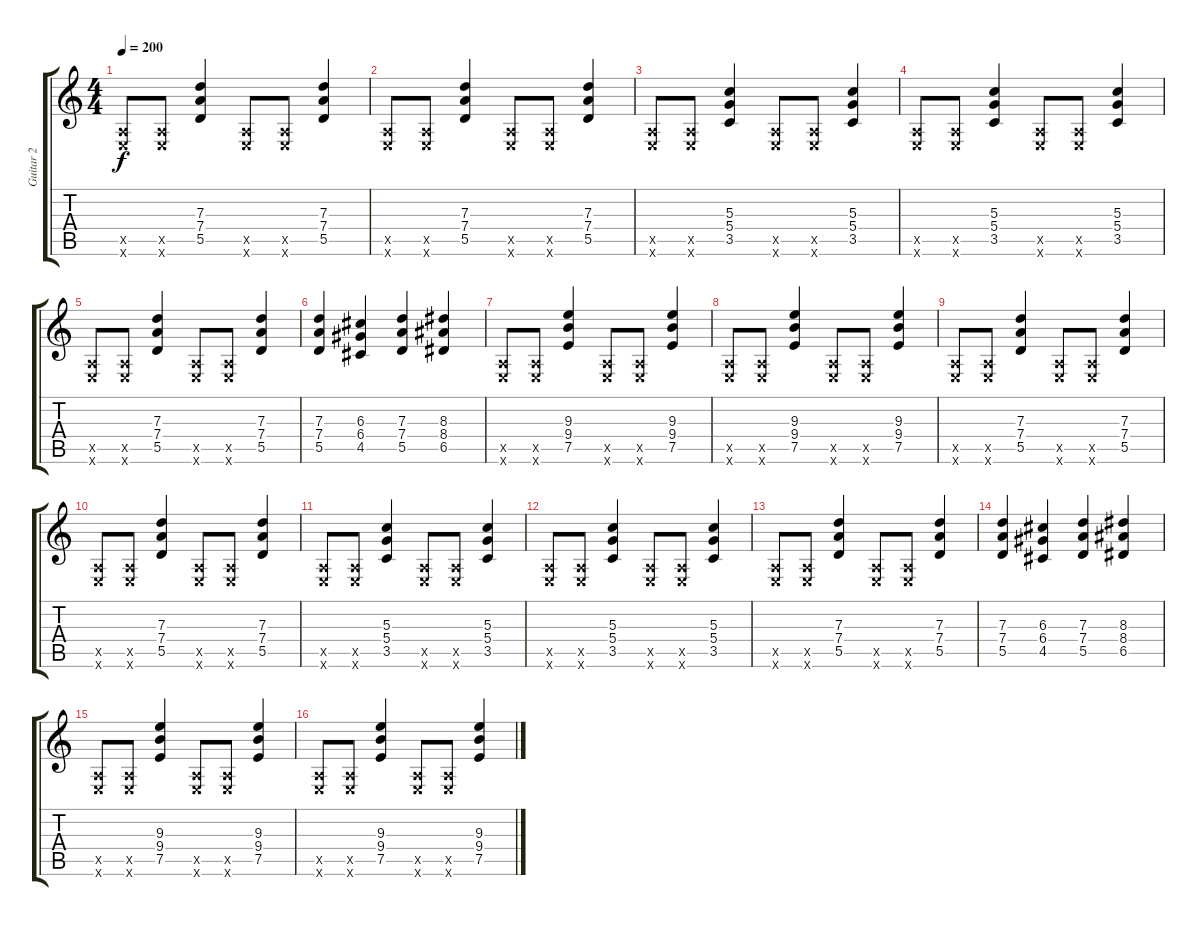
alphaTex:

\track ("Guitar 2" "Guitar 2") {instrument overdrivenguitar}
\staff {score tabs}
\tuning (E4 B3 G3 D3 A2 E2) {hide}
\ts (4 4)
\tempo 200
\clef g2
\ks c
(0.5{x} 0.6{x}).8{dy f} (0.5{x} 0.6{x}).8 (7.3 7.4 5.5).4 (0.5{x} 0.6{x}).8 (0.5{x} 0.6{x}).8 (7.3 7.4 5.5).4 |
(0.5{x} 0.6{x}).8 (0.5{x} 0.6{x}).8 (7.3 7.4 5.5).4 (0.5{x} 0.6{x}).8 (0.5{x} 0.6{x}).8 (7.3 7.4 5.5).4 |
(0.5{x} 0.6{x}).8 (0.5{x} 0.6{x}).8 (5.3 5.4 3.5).4 (0.5{x} 0.6{x}).8 (0.5{x} 0.6{x}).8 (5.3 5.4 3.5).4 |
(0.5{x} 0.6{x}).8 (0.5{x} 0.6{x}).8 (5.3 5.4 3.5).4 (0.5{x} 0.6{x}).8 (0.5{x} 0.6{x}).8 (5.3 5.4 3.5).4 |
(0.5{x} 0.6{x}).8 (0.5{x} 0.6{x}).8 (7.3 7.4 5.5).4 (0.5{x} 0.6{x}).8 (0.5{x} 0.6{x}).8 (7.3 7.4 5.5).4 |
(7.3 7.4 5.5).4 (6.3 6.4 4.5).4 (7.3 7.4 5.5).4 (8.3 8.4 6.5).4 |
(0.5{x} 0.6{x}).8 (0.5{x} 0.6{x}).8 (9.3 9.4 7.5).4 (0.5{x} 0.6{x}).8 (0.5{x} 0.6{x}).8 (9.3 9.4 7.5).4 |
(0.5{x} 0.6{x}).8 (0.5{x} 0.6{x}).8 (9.3 9.4 7.5).4 (0.5{x} 0.6{x}).8 (0.5{x} 0.6{x}).8 (9.3 9.4 7.5).4 |
(0.5{x} 0.6{x}).8 (0.5{x} 0.6{x}).8 (7.3 7.4 5.5).4 (0.5{x} 0.6{x}).8 (0.5{x} 0.6{x}).8 (7.3 7.4 5.5).4 |
(0.5{x} 0.6{x}).8 (0.5{x} 0.6{x}).8 (7.3 7.4 5.5).4 (0.5{x} 0.6{x}).8 (0.5{x} 0.6{x}).8 (7.3 7.4 5.5).4 |
(0.5{x} 0.6{x}).8 (0.5{x} 0.6{x}).8 (5.3 5.4 3.5).4 (0.5{x} 0.6{x}).8 (0.5{x} 0.6{x}).8 (5.3 5.4 3.5).4 |
(0.5{x} 0.6{x}).8 (0.5{x} 0.6{x}).8 (5.3 5.4 3.5).4 (0.5{x} 0.6{x}).8 (0.5{x} 0.6{x}).8 (5.3 5.4 3.5).4 |
(0.5{x} 0.6{x}).8 (0.5{x} 0.6{x}).8 (7.3 7.4 5.5).4 (0.5{x} 0.6{x}).8 (0.5{x} 0.6{x}).8 (7.3 7.4 5.5).4 |
(7.3 7.4 5.5).4 (6.3 6.4 4.5).4 (7.3 7.4 5.5).4 (8.3 8.4 6.5).4 |
(0.5{x} 0.6{x}).8 (0.5{x} 0.6{x}).8 (9.3 9.4 7.5).4 (0.5{x} 0.6{x}).8 (0.5{x} 0.6{x}).8 (9.3 9.4 7.5).4 |
(0.5{x} 0.6{x}).8 (0.5{x} 0.6{x}).8 (9.3 9.4 7.5).4 (0.5{x} 0.6{x}).8 (0.5{x} 0.6{x}).8 (9.3 9.4 7.5).4
